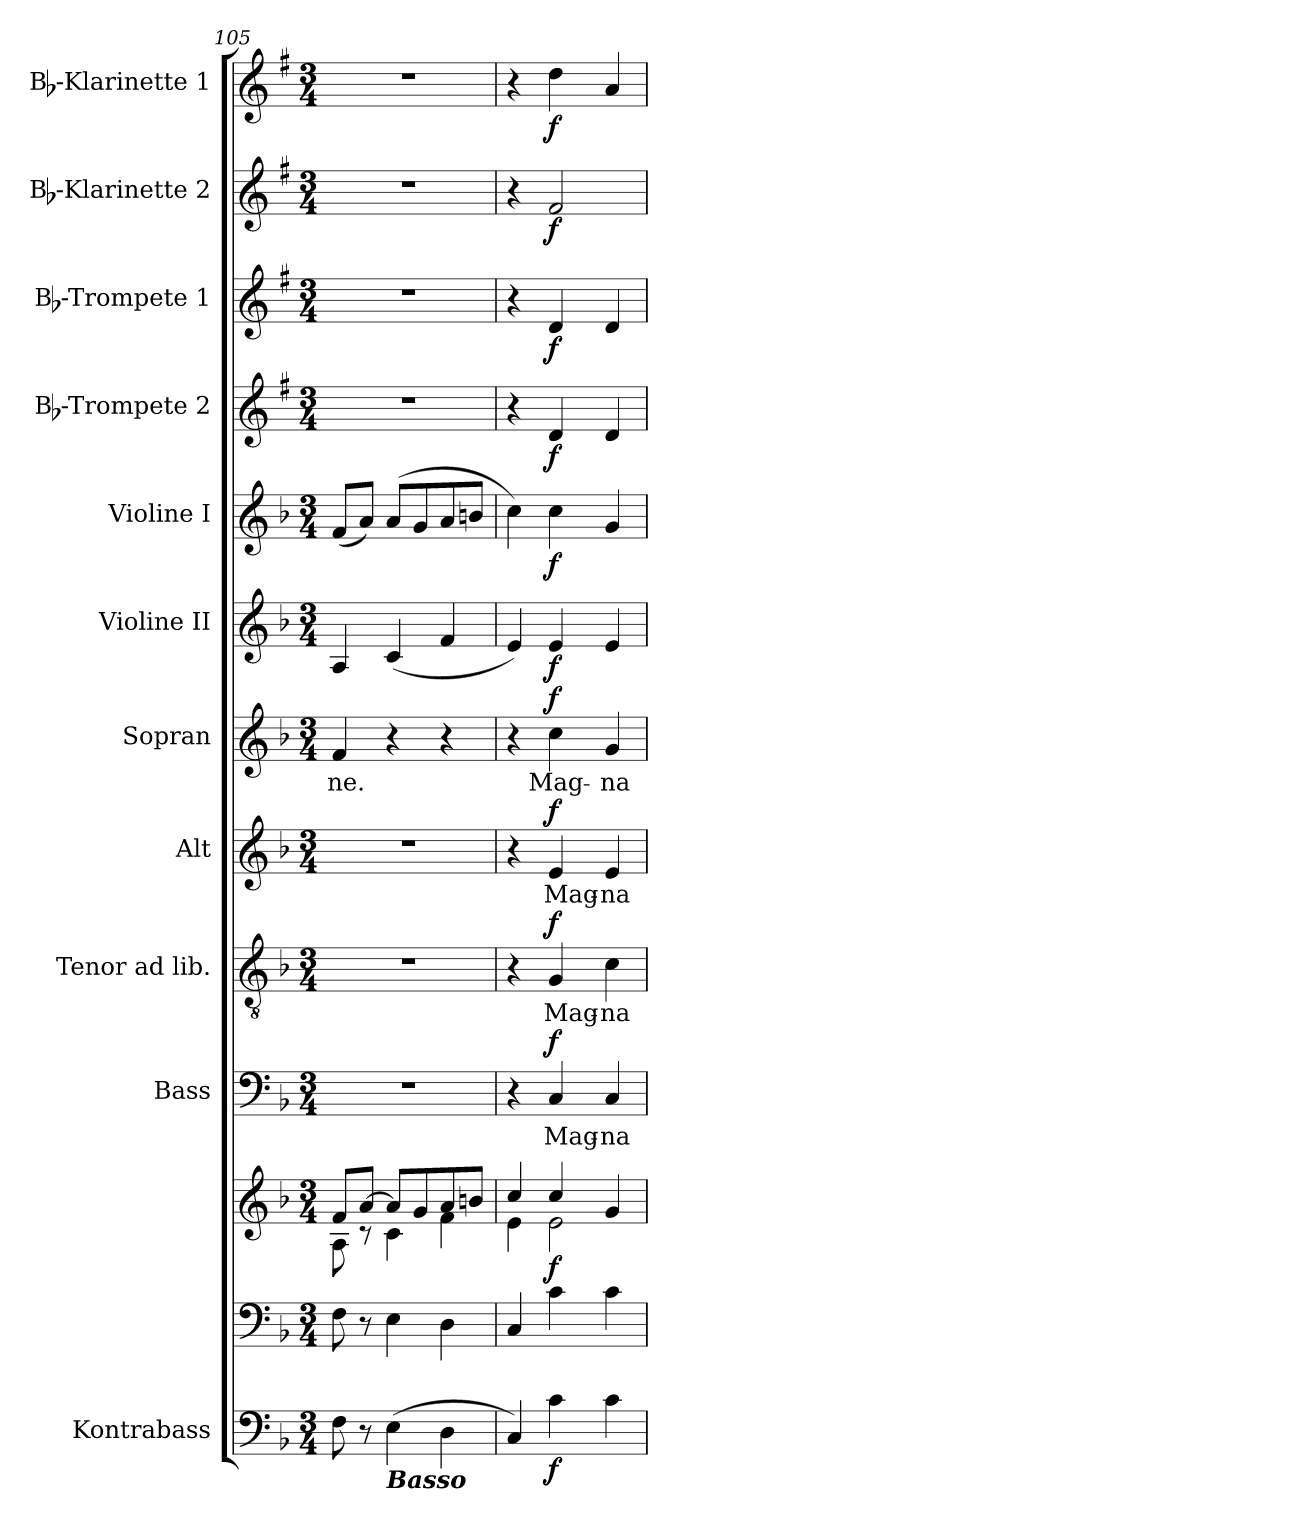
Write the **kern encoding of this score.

**kern	**dynam	**kern	**kern	**dynam	**kern	**text	**dynam	**kern	**text	**dynam	**kern	**text	**dynam	**kern	**text	**dynam	**kern	**dynam	**kern	**dynam	**kern	**dynam	**kern	**dynam	**kern	**dynam	**kern	**dynam
*part12	*part12	*part11	*part11	*part11	*part10	*part10	*part10	*part9	*part9	*part9	*part8	*part8	*part8	*part7	*part7	*part7	*part6	*part6	*part5	*part5	*part4	*part4	*part3	*part3	*part2	*part2	*part1	*part1
*staff13	*staff13	*staff12	*staff11	*staff11/12	*staff10	*staff10	*staff10	*staff9	*staff9	*staff9	*staff8	*staff8	*staff8	*staff7	*staff7	*staff7	*staff6	*staff6	*staff5	*staff5	*staff4	*staff4	*staff3	*staff3	*staff2	*staff2	*staff1	*staff1
*I"Kontrabass	*	*	*	*	*I"Bass	*	*	*I"Tenor ad lib.	*	*	*I"Alt	*	*	*I"Sopran	*	*	*I"Violine II	*	*I"Violine I	*	*I"Bb-Trompete 2	*	*I"Bb-Trompete 1	*	*I"Bb-Klarinette 2	*	*I"Bb-Klarinette 1	*
*I'Kb.	*	*	*	*	*I'B.	*	*	*I'T.	*	*	*I'A.	*	*	*I'S.	*	*	*I'Vl. II	*	*I'Vl. I	*	*I'Bb Trp. 2	*	*I'Bb Trp. 1	*	*I'Bb Kl. 2	*	*I'Bb Kl. 1	*
!!LO:PB:g=z
*clefF4	*	*clefF4	*clefG2	*	*clefF4	*	*	*clefGv2	*	*	*clefG2	*	*	*clefG2	*	*	*clefG2	*	*clefG2	*	*clefG2	*	*clefG2	*	*clefG2	*	*clefG2	*
*ITrd7c12	*	*	*	*	*	*	*	*	*	*	*	*	*	*	*	*	*	*	*	*	*ITrd1c2	*	*ITrd1c2	*	*ITrd1c2	*	*ITrd1c2	*
*k[b-]	*	*k[b-]	*k[b-]	*	*k[b-]	*	*	*k[b-]	*	*	*k[b-]	*	*	*k[b-]	*	*	*k[b-]	*	*k[b-]	*	*k[b-]	*	*k[b-]	*	*k[b-]	*	*k[b-]	*
*F:	*	*F:	*F:	*	*F:	*	*	*F:	*	*	*F:	*	*	*F:	*	*	*F:	*	*F:	*	*F:	*	*F:	*	*F:	*	*F:	*
*M3/4	*	*M3/4	*M3/4	*	*M3/4	*	*	*M3/4	*	*	*M3/4	*	*	*M3/4	*	*	*M3/4	*	*M3/4	*	*M3/4	*	*M3/4	*	*M3/4	*	*M3/4	*
=105	=105	=105	=105	=105	=105	=105	=105	=105	=105	=105	=105	=105	=105	=105	=105	=105	=105	=105	=105	=105	=105	=105	=105	=105	=105	=105	=105	=105
*	*	*	*^	*	*	*	*	*	*	*	*	*	*	*	*	*	*	*	*	*	*	*	*	*	*	*	*	*
!	!	!	!	!	!	!	!	!	!	!	!	!	!	!	!	!LO:LY:b	!	!	!	!	!	!	!	!	!	!	!	!	!
8FF\	.	8F\	8f/L	8A\	.	2.r	.	.	2.r	.	.	2.r	.	.	4f/	-ne.	.	4A/	.	(<8f/L	.	2.r	.	2.r	.	2.r	.	2.r	.
8r	.	8r	[>8a/J	8rc	.	.	.	.	.	.	.	.	.	.	.	.	.	.	.	8a/J)	.	.	.	.	.	.	.	.	.
!LO:TX:b:Bi:t=Basso	!	!	!	!	!	!	!	!	!	!	!	!	!	!	!	!	!	!	!	!	!	!	!	!	!	!	!	!	!
(<4EE\	.	4E\	8a/L]	4c\	.	.	.	.	.	.	.	.	.	.	4r	.	.	(<4c/	.	(<8a/L	.	.	.	.	.	.	.	.	.
.	.	.	8g/	.	.	.	.	.	.	.	.	.	.	.	.	.	.	.	.	8g/	.	.	.	.	.	.	.	.	.
4DD\	.	4D\	8a/	4f\	.	.	.	.	.	.	.	.	.	.	4r	.	.	4f/	.	8a/	.	.	.	.	.	.	.	.	.
.	.	.	8bn/J	.	.	.	.	.	.	.	.	.	.	.	.	.	.	.	.	8bn/J	.	.	.	.	.	.	.	.	.
=106	=106	=106	=106	=106	=106	=106	=106	=106	=106	=106	=106	=106	=106	=106	=106	=106	=106	=106	=106	=106	=106	=106	=106	=106	=106	=106	=106	=106	=106
4CC/)	.	4C/	4cc/	4e\	.	4r	.	.	4r	.	.	4r	.	.	4r	.	.	4e/)	.	4cc\)	.	4r	.	4r	.	4r	.	4r	.
!	!LO:DY:b	!	!	!	!LO:DY:b	!	!LO:LY:b	!LO:DY:a	!	!LO:LY:b	!LO:DY:a	!	!LO:LY:b	!LO:DY:a	!	!LO:LY:b	!LO:DY:a	!	!LO:DY:b	!	!LO:DY:b	!	!LO:DY:b	!	!LO:DY:b	!	!LO:DY:b	!	!LO:DY:b
4C\	f	4c\	4cc/	2e\	f	4C/	Mag-	f	4G/	Mag-	f	4e/	Mag-	f	4cc\	Mag-	f	4e/	f	4cc\	f	4c/	f	4c/	f	2e/	f	4cc\	f
!	!	!	!	!	!	!	!LO:LY:b	!	!	!LO:LY:b	!	!	!LO:LY:b	!	!	!LO:LY:b	!	!	!	!	!	!	!	!	!	!	!	!	!
4C\	.	4c\	4g/	.	.	4C/	-na	.	4c\	-na	.	4e/	-na	.	4g/	-na	.	4e/	.	4g/	.	4c/	.	4c/	.	.	.	4g/	.
*	*	*	*v	*v	*	*	*	*	*	*	*	*	*	*	*	*	*	*	*	*	*	*	*	*	*	*	*	*	*
=	=	=	=	=	=	=	=	=	=	=	=	=	=	=	=	=	=	=	=	=	=	=	=	=	=	=	=	=
*-	*-	*-	*-	*-	*-	*-	*-	*-	*-	*-	*-	*-	*-	*-	*-	*-	*-	*-	*-	*-	*-	*-	*-	*-	*-	*-	*-	*-
